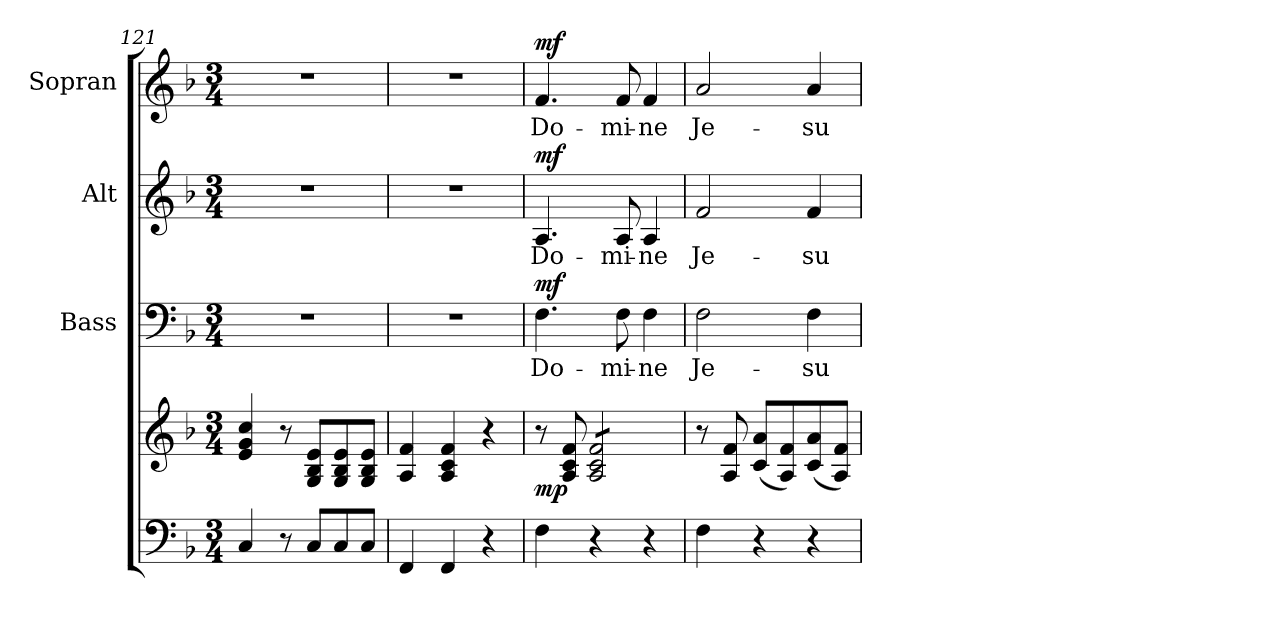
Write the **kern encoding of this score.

**kern	**kern	**dynam	**kern	**text	**dynam	**kern	**text	**dynam	**kern	**text	**dynam
*part4	*part4	*part4	*part3	*part3	*part3	*part2	*part2	*part2	*part1	*part1	*part1
*staff5	*staff4	*staff4/5	*staff3	*staff3	*staff3	*staff2	*staff2	*staff2	*staff1	*staff1	*staff1
*	*	*	*I"Bass	*	*	*I"Alt	*	*	*I"Sopran	*	*
*	*	*	*I'B.	*	*	*I'A.	*	*	*I'S.	*	*
*clefF4	*clefG2	*	*clefF4	*	*	*clefG2	*	*	*clefG2	*	*
*k[b-]	*k[b-]	*	*k[b-]	*	*	*k[b-]	*	*	*k[b-]	*	*
*F:	*F:	*	*F:	*	*	*F:	*	*	*F:	*	*
*M3/4	*M3/4	*	*M3/4	*	*	*M3/4	*	*	*M3/4	*	*
=121	=121	=121	=121	=121	=121	=121	=121	=121	=121	=121	=121
4C/	4e/ 4g/ 4cc/	.	2.r	.	.	2.r	.	.	2.r	.	.
8r	8r	.	.	.	.	.	.	.	.	.	.
8C/L	8G/ 8B-/ 8e/L	.	.	.	.	.	.	.	.	.	.
8C/	8G/ 8B-/ 8e/	.	.	.	.	.	.	.	.	.	.
8C/J	8G/ 8B-/ 8e/J	.	.	.	.	.	.	.	.	.	.
=122	=122	=122	=122	=122	=122	=122	=122	=122	=122	=122	=122
4FF/	4A/ 4f/	.	2.r	.	.	2.r	.	.	2.r	.	.
4FF/	4A/ 4c/ 4f/	.	.	.	.	.	.	.	.	.	.
4r	4r	.	.	.	.	.	.	.	.	.	.
=123	=123	=123	=123	=123	=123	=123	=123	=123	=123	=123	=123
!	!	!LO:DY:b	!	!LO:LY:b	!LO:DY:a	!	!LO:LY:b	!LO:DY:a	!	!LO:LY:b	!LO:DY:a
4F\	8r	mp	4.F\	Do-	mf	4.A/	Do-	mf	4.f/	Do-	mf
.	8A/ 8c/ 8f/	.	.	.	.	.	.	.	.	.	.
*	*tremolo	*	*	*	*	*	*	*	*	*	*
4r	8A/ 8c/ 8f/L	.	.	.	.	.	.	.	.	.	.
!	!	!	!	!LO:LY:b	!	!	!LO:LY:b	!	!	!LO:LY:b	!
.	8A/ 8c/ 8f/	.	8F\	-mi-	.	8A/	-mi-	.	8f/	-mi-	.
!	!	!	!	!LO:LY:b	!	!	!LO:LY:b	!	!	!LO:LY:b	!
4r	8A/ 8c/ 8f/	.	4F\	-ne	.	4A/	-ne	.	4f/	-ne	.
.	8A/ 8c/ 8f/J	.	.	.	.	.	.	.	.	.	.
*	*Xtremolo	*	*	*	*	*	*	*	*	*	*
=124	=124	=124	=124	=124	=124	=124	=124	=124	=124	=124	=124
!	!	!	!	!LO:LY:b	!	!	!LO:LY:b	!	!	!LO:LY:b	!
4F\	8r	.	2F\	Je-	.	2f/	Je-	.	2a/	Je-	.
.	8A/ 8f/	.	.	.	.	.	.	.	.	.	.
4r	(<8c/ 8a/L	.	.	.	.	.	.	.	.	.	.
.	8A/ 8f/)	.	.	.	.	.	.	.	.	.	.
!	!	!	!	!LO:LY:b	!	!	!LO:LY:b	!	!	!LO:LY:b	!
4r	(<8c/ 8a/	.	4F\	-su	.	4f/	-su	.	4a/	-su	.
.	8A/ 8f/J)	.	.	.	.	.	.	.	.	.	.
=	=	=	=	=	=	=	=	=	=	=	=
*-	*-	*-	*-	*-	*-	*-	*-	*-	*-	*-	*-
